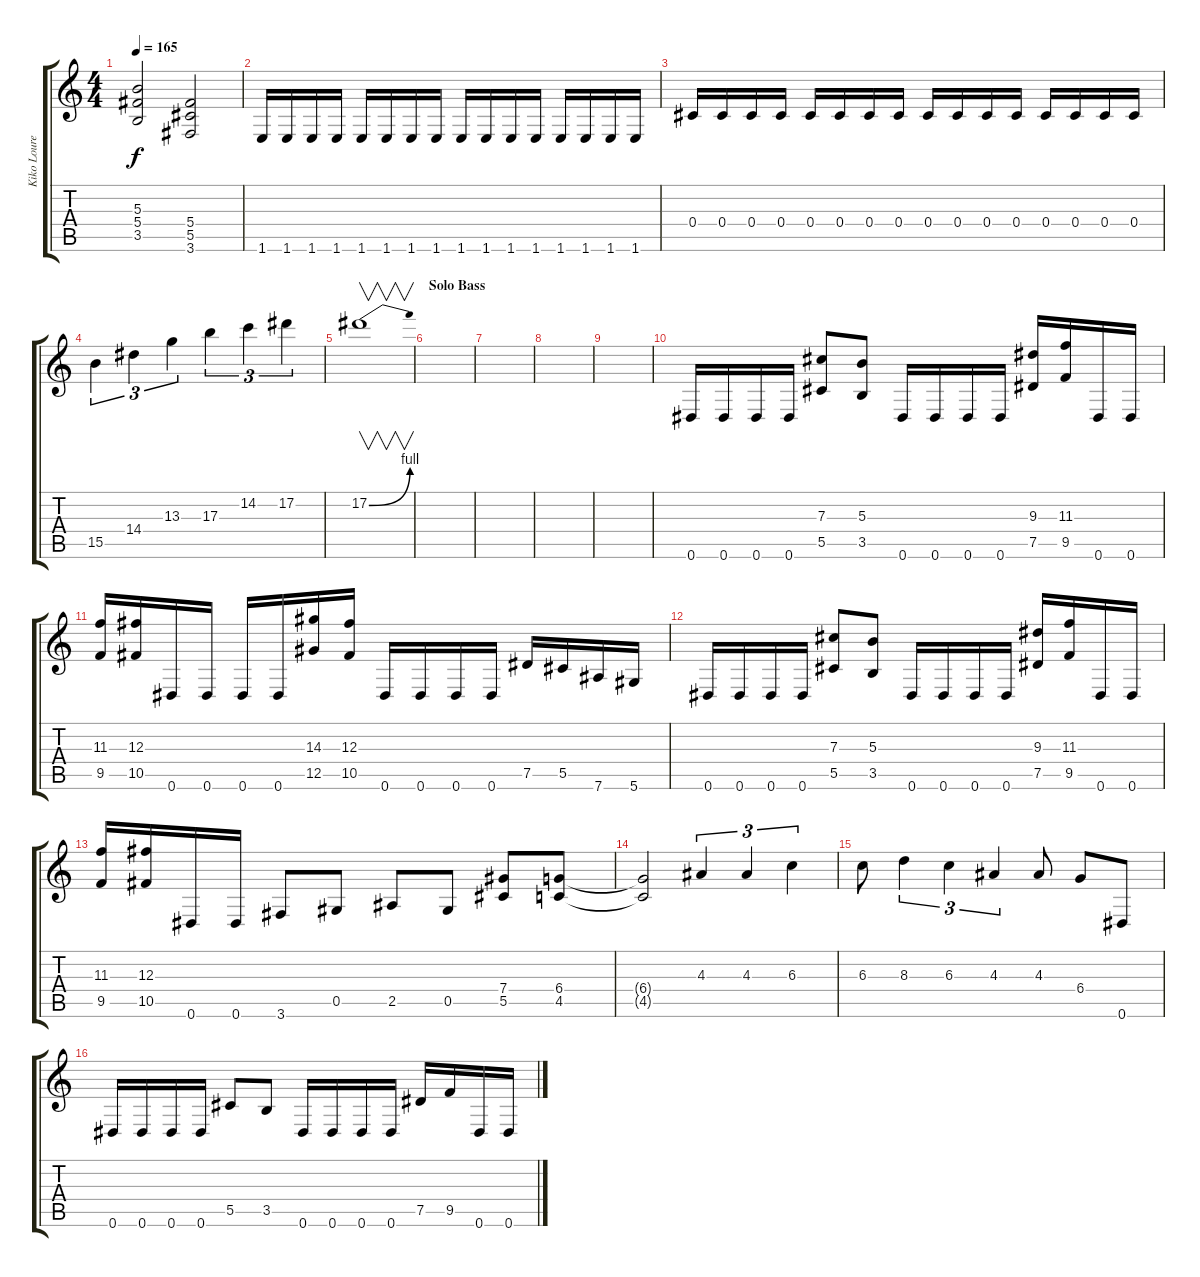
\track ("Kiko Loureiro" "Kiko Loure") {instrument distortionguitar}
\staff {score tabs}
\tuning (Eb4 Bb3 Gb3 Db3 Ab2 Eb2) {hide}
\ts (4 4)
\tempo 165
\clef g2
\ks c
(5.3 5.4 3.5).2{dy f} (5.4 5.5 3.6).2 |
1.6.16 1.6.16 1.6.16 1.6.16 1.6.16 1.6.16 1.6.16 1.6.16 1.6.16 1.6.16 1.6.16 1.6.16 1.6.16 1.6.16 1.6.16 1.6.16 |
0.4.16 0.4.16 0.4.16 0.4.16 0.4.16 0.4.16 0.4.16 0.4.16 0.4.16 0.4.16 0.4.16 0.4.16 0.4.16 0.4.16 0.4.16 0.4.16 |
15.5.4{tu (3 2)} 14.4.4{tu (3 2)} 13.3.4{tu (3 2)} 17.3.4{tu (3 2)} 14.2.4{tu (3 2)} 17.2.4{tu (3 2)} |
17.2{be (bend 0 0 60 4)}.1{v} |
\section ("" "Solo Bass")
|
|
|
|
0.6.16{volume 12} 0.6.16 0.6.16 0.6.16 (7.3 5.5).8 (5.3 3.5).8 0.6.16 0.6.16 0.6.16 0.6.16 (9.3 7.5).16 (11.3 9.5).16 0.6.16 0.6.16 |
(11.3 9.5).16 (12.3 10.5).16 0.6.16 0.6.16 0.6.16 0.6.16 (14.3 12.5).16 (12.3 10.5).16 0.6.16 0.6.16 0.6.16 0.6.16 7.5.16 5.5.16 7.6.16 5.6.16 |
0.6.16 0.6.16 0.6.16 0.6.16 (7.3 5.5).8 (5.3 3.5).8 0.6.16 0.6.16 0.6.16 0.6.16 (9.3 7.5).16 (11.3 9.5).16 0.6.16 0.6.16 |
(11.3 9.5).16 (12.3 10.5).16 0.6.16 0.6.16 3.6.8 0.5.8 2.5.8 0.5.8 (7.4 5.5).8 (6.4 4.5).8 |
(6.4{t} 4.5{t}).2 4.3.4{tu (3 2)} 4.3.4{tu (3 2)} 6.3.4{tu (3 2)} |
6.3.8 8.3.4{tu (3 2)} 6.3.4{tu (3 2)} 4.3.4{tu (3 2)} 4.3.8 6.4.8 0.6.8 |
0.6.16 0.6.16 0.6.16 0.6.16 5.5.8 3.5.8 0.6.16 0.6.16 0.6.16 0.6.16 7.5.16 9.5.16 0.6.16 0.6.16
